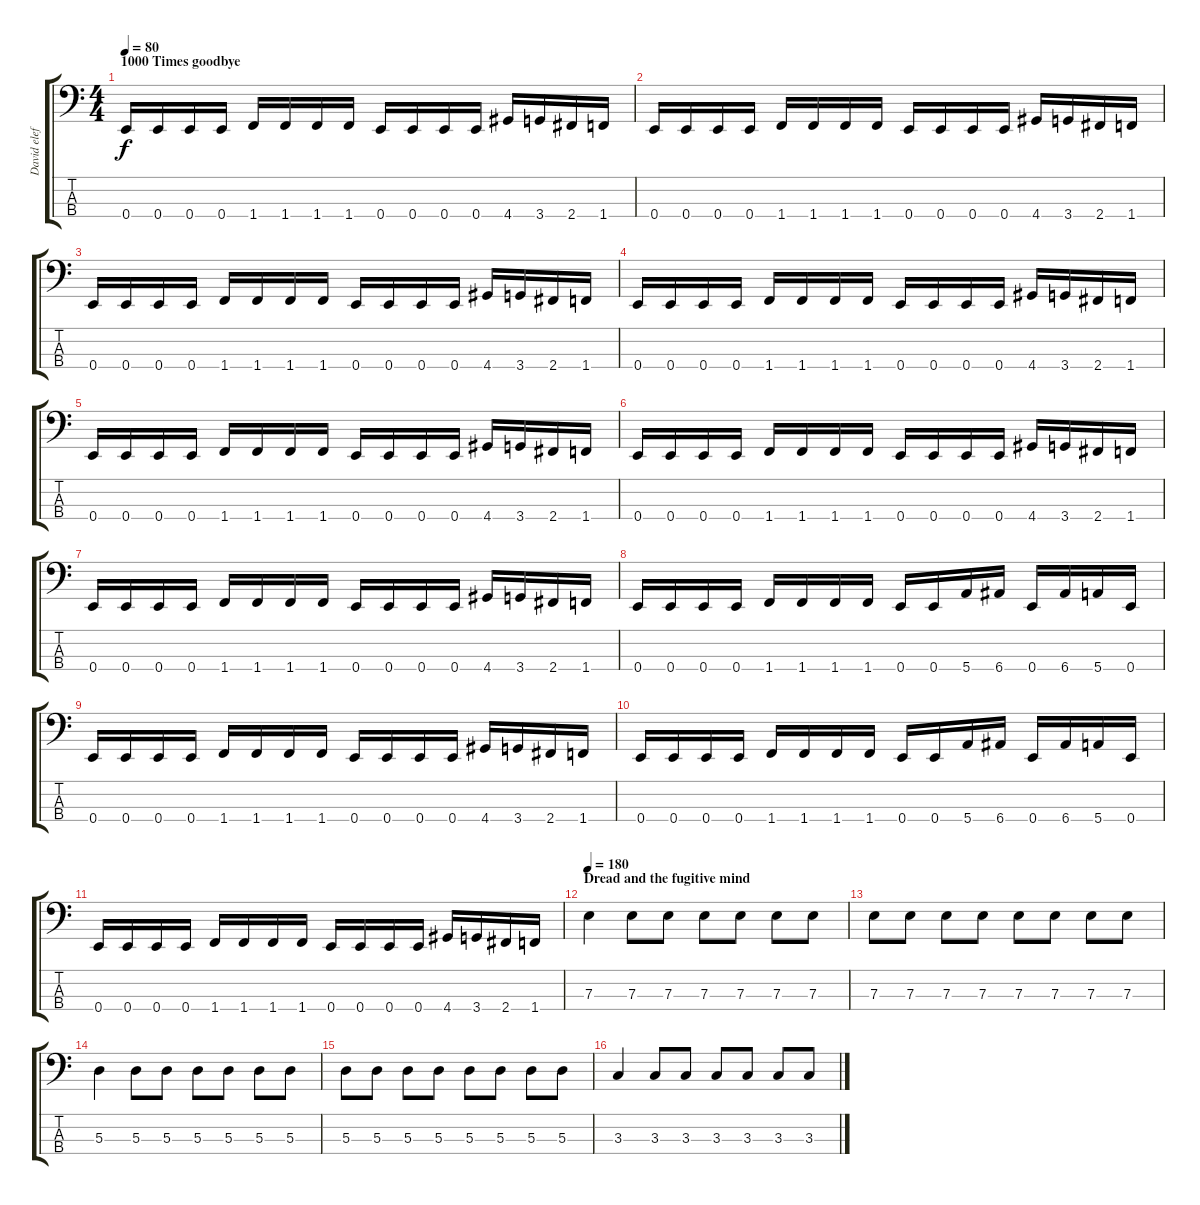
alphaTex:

\track ("David eleffson" "David elef") {instrument electricbasspick}
\staff {score tabs}
\tuning (G2 D2 A1 E1) {hide}
\ts (4 4)
\section ("" "1000 Times goodbye")
\tempo 80
\clef f4
\ks c
0.4.16{dy f instrument electricbasspick} 0.4.16 0.4.16 0.4.16 1.4.16 1.4.16 1.4.16 1.4.16 0.4.16 0.4.16 0.4.16 0.4.16 4.4.16 3.4.16 2.4.16 1.4.16 |
0.4.16 0.4.16 0.4.16 0.4.16 1.4.16 1.4.16 1.4.16 1.4.16 0.4.16 0.4.16 0.4.16 0.4.16 4.4.16 3.4.16 2.4.16 1.4.16 |
0.4.16 0.4.16 0.4.16 0.4.16 1.4.16 1.4.16 1.4.16 1.4.16 0.4.16 0.4.16 0.4.16 0.4.16 4.4.16 3.4.16 2.4.16 1.4.16 |
0.4.16 0.4.16 0.4.16 0.4.16 1.4.16 1.4.16 1.4.16 1.4.16 0.4.16 0.4.16 0.4.16 0.4.16 4.4.16 3.4.16 2.4.16 1.4.16 |
0.4.16 0.4.16 0.4.16 0.4.16 1.4.16 1.4.16 1.4.16 1.4.16 0.4.16 0.4.16 0.4.16 0.4.16 4.4.16 3.4.16 2.4.16 1.4.16 |
0.4.16 0.4.16 0.4.16 0.4.16 1.4.16 1.4.16 1.4.16 1.4.16 0.4.16 0.4.16 0.4.16 0.4.16 4.4.16 3.4.16 2.4.16 1.4.16 |
0.4.16 0.4.16 0.4.16 0.4.16 1.4.16 1.4.16 1.4.16 1.4.16 0.4.16 0.4.16 0.4.16 0.4.16 4.4.16 3.4.16 2.4.16 1.4.16 |
0.4.16 0.4.16 0.4.16 0.4.16 1.4.16 1.4.16 1.4.16 1.4.16 0.4.16 0.4.16 5.4.16 6.4.16 0.4.16 6.4.16 5.4.16 0.4.16 |
0.4.16 0.4.16 0.4.16 0.4.16 1.4.16 1.4.16 1.4.16 1.4.16 0.4.16 0.4.16 0.4.16 0.4.16 4.4.16 3.4.16 2.4.16 1.4.16 |
0.4.16 0.4.16 0.4.16 0.4.16 1.4.16 1.4.16 1.4.16 1.4.16 0.4.16 0.4.16 5.4.16 6.4.16 0.4.16 6.4.16 5.4.16 0.4.16 |
0.4.16 0.4.16 0.4.16 0.4.16 1.4.16 1.4.16 1.4.16 1.4.16 0.4.16 0.4.16 0.4.16 0.4.16 4.4.16 3.4.16 2.4.16 1.4.16 |
\section ("" "Dread and the fugitive mind")
\tempo 180
7.3.4 7.3.8 7.3.8 7.3.8 7.3.8 7.3.8 7.3.8 |
7.3.8 7.3.8 7.3.8 7.3.8 7.3.8 7.3.8 7.3.8 7.3.8 |
5.3.4 5.3.8 5.3.8 5.3.8 5.3.8 5.3.8 5.3.8 |
5.3.8 5.3.8 5.3.8 5.3.8 5.3.8 5.3.8 5.3.8 5.3.8 |
3.3.4 3.3.8 3.3.8 3.3.8 3.3.8 3.3.8 3.3.8
